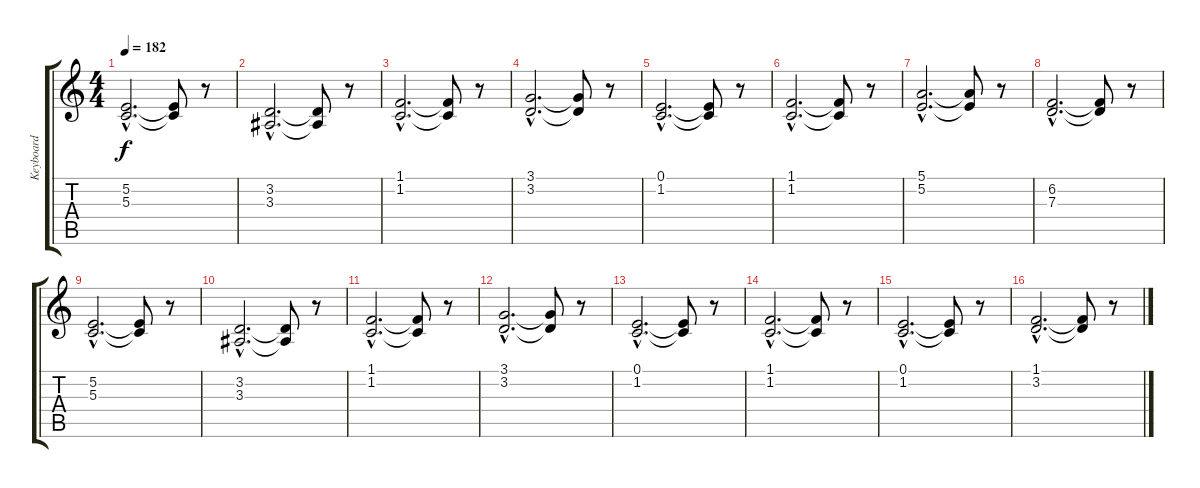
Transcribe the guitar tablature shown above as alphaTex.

\track ("Keyboard" "Keyboard") {instrument lead2sawtooth}
\staff {score tabs}
\tuning (E4 B3 G3 D3 A2 E2) {hide}
\ts (4 4)
\tempo 182
\clef g2
\ks c
(5.2{hac} 5.3{hac}).2{d dy f} (5.2{t} 5.3{t}).8 r.8 |
(3.2{hac} 3.3{hac}).2{d} (3.2{t} 3.3{t}).8 r.8 |
(1.1{hac} 1.2{hac}).2{d} (1.1{t} 1.2{t}).8 r.8 |
(3.1{hac} 3.2{hac}).2{d} (3.1{t} 3.2{t}).8 r.8 |
(0.1{hac} 1.2{hac}).2{d} (0.1{t} 1.2{t}).8 r.8 |
(1.1{hac} 1.2{hac}).2{d} (1.1{t} 1.2{t}).8 r.8 |
(5.1{hac} 5.2{hac}).2{d} (5.1{t} 5.2{t}).8 r.8 |
(6.2{hac} 7.3{hac}).2{d} (6.2{t} 7.3{t}).8 r.8 |
(5.2{hac} 5.3{hac}).2{d} (5.2{t} 5.3{t}).8 r.8 |
(3.2{hac} 3.3{hac}).2{d} (3.2{t} 3.3{t}).8 r.8 |
(1.1{hac} 1.2{hac}).2{d} (1.1{t} 1.2{t}).8 r.8 |
(3.1{hac} 3.2{hac}).2{d} (3.1{t} 3.2{t}).8 r.8 |
(0.1{hac} 1.2{hac}).2{d} (0.1{t} 1.2{t}).8 r.8 |
(1.1{hac} 1.2{hac}).2{d} (1.1{t} 1.2{t}).8 r.8 |
(0.1{hac} 1.2{hac}).2{d} (0.1{t} 1.2{t}).8 r.8 |
(1.1{hac} 3.2{hac}).2{d} (1.1{t} 3.2{t}).8 r.8
